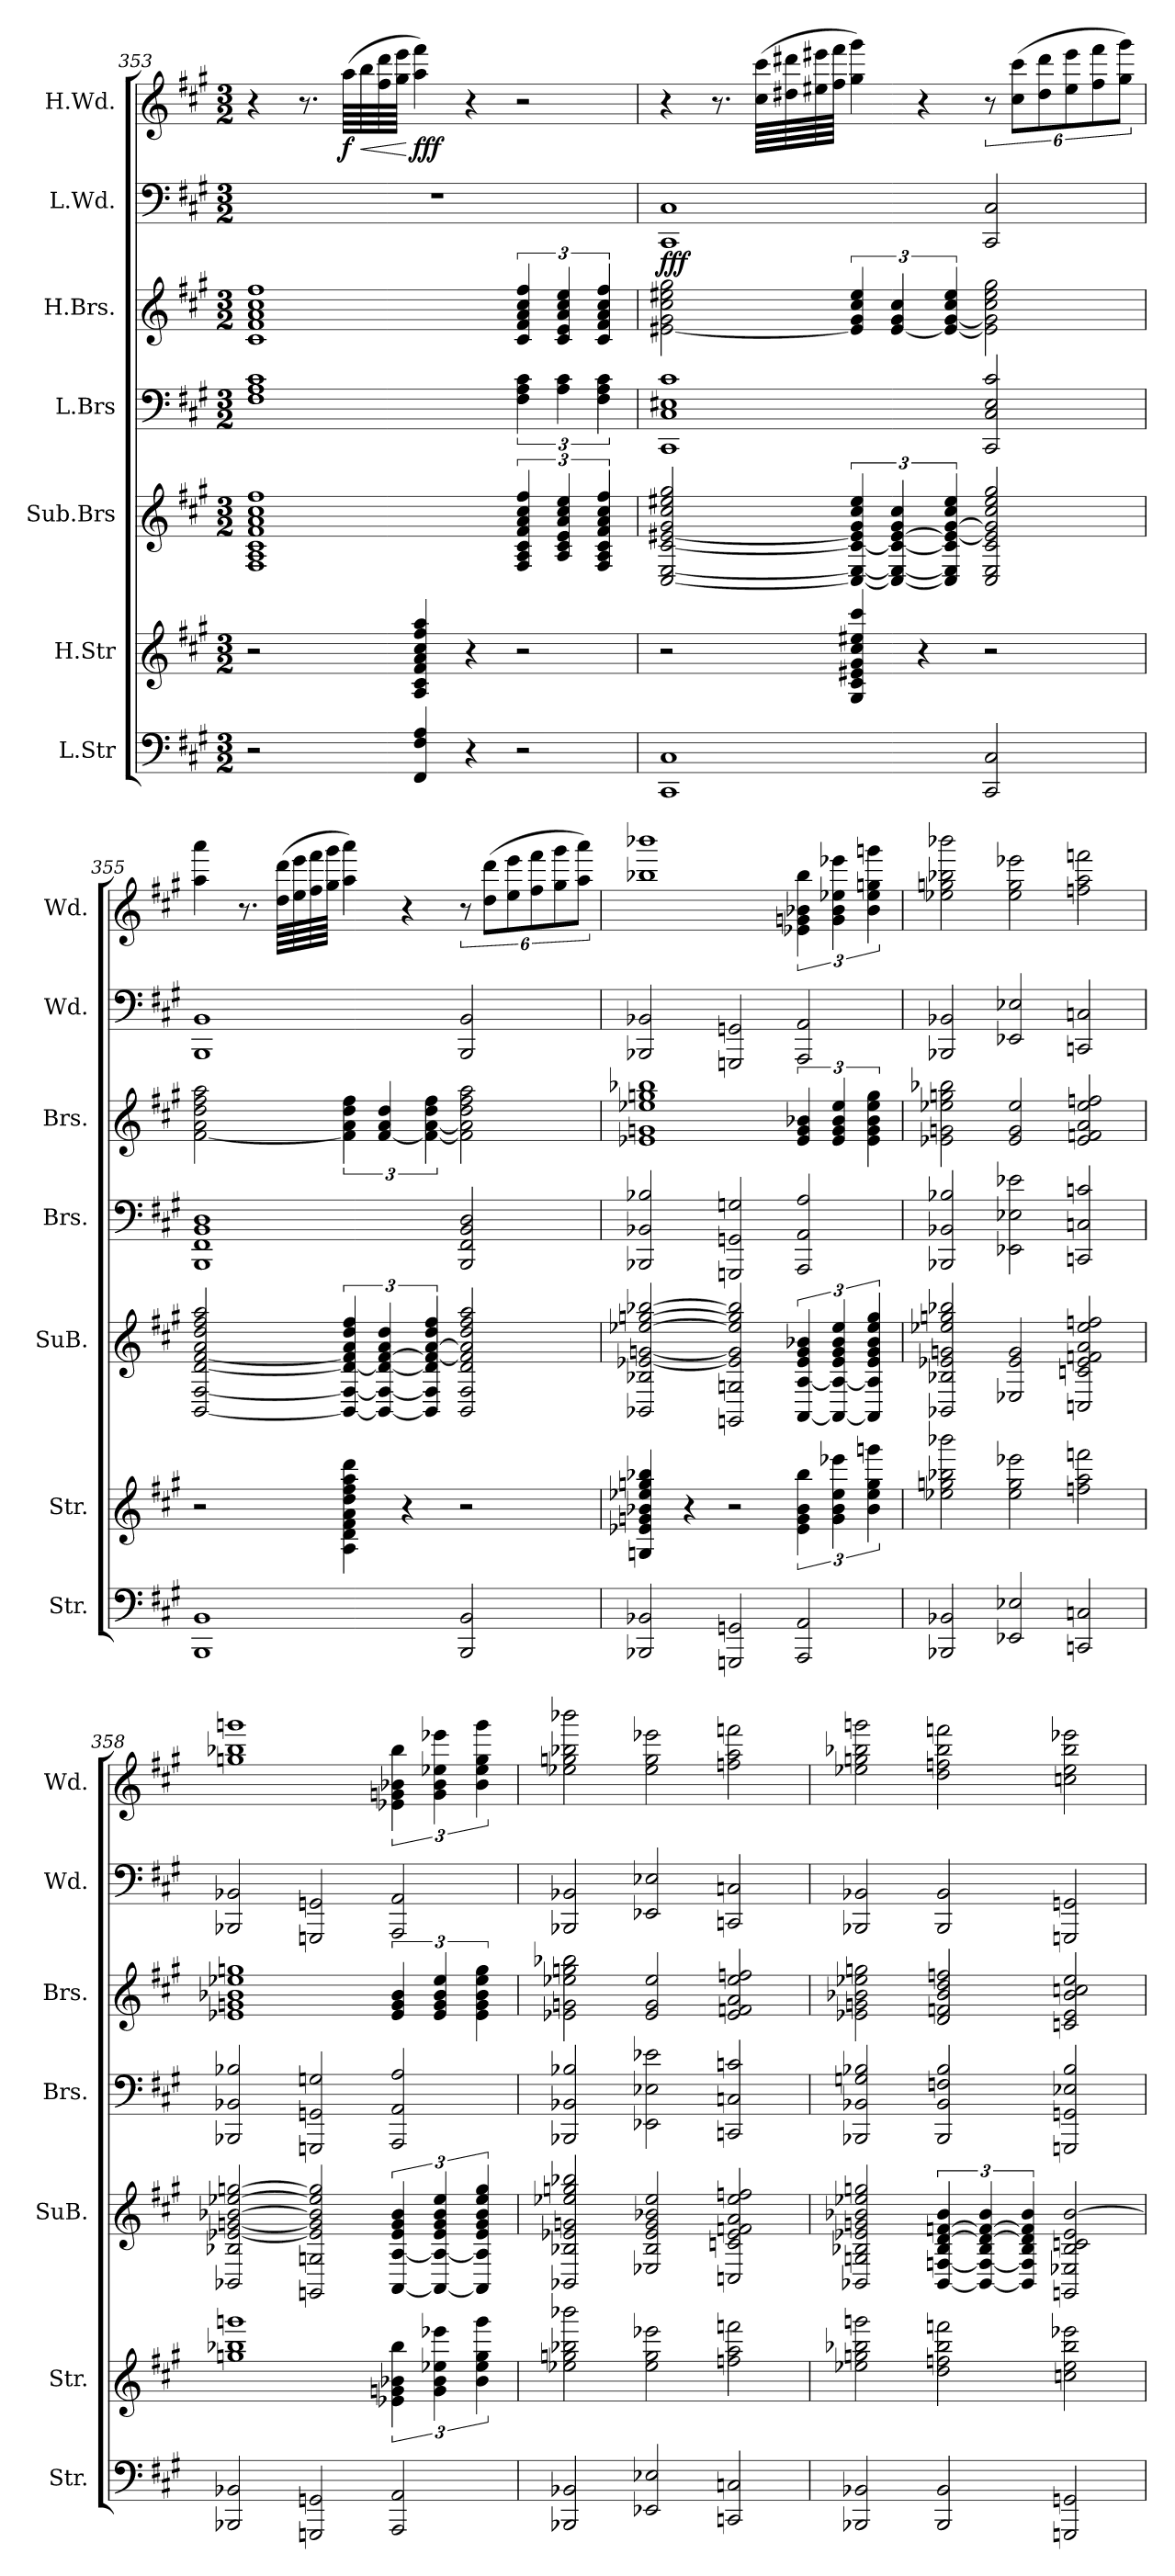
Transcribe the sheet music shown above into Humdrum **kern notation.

**kern	**kern	**kern	**kern	**kern	**kern	**dynam	**kern	**dynam
*part7	*part6	*part5	*part4	*part3	*part2	*part2	*part1	*part1
*staff7	*staff6	*staff5	*staff4	*staff3	*staff2	*staff2	*staff1	*staff1
*I"L.Str	*I"H.Str	*I"Sub.Brs	*I"L.Brs	*I"H.Brs.	*I"L.Wd.	*	*I"H.Wd.	*
*I'Str.	*I'Str.	*I'SuB.	*I'Brs.	*I'Brs.	*I'Wd.	*	*I'Wd.	*
!!LO:LB:g=z
*clefF4	*clefG2	*clefG2	*clefF4	*clefG2	*clefF4	*	*clefG2	*
*k[f#c#g#]	*k[f#c#g#]	*k[f#c#g#]	*k[f#c#g#]	*k[f#c#g#]	*k[f#c#g#]	*	*k[f#c#g#]	*
*M3/2	*M3/2	*M3/2	*M3/2	*M3/2	*M3/2	*	*M3/2	*
=353	=353	=353	=353	=353	=353	=353	=353	=353
2r	2r	1F# 1A 1c# 1f# 1a 1cc# 1ff#	1F# 1A 1c#	1c# 1f# 1a 1cc# 1ff#	1.r	.	4r	.
.	.	.	.	.	.	.	8.r	.
!	!	!	!	!	!	!	!	!LO:DY:b
.	.	.	.	.	.	.	(64aa\LLLL	f
!	!	!	!	!	!	!	!	!LO:HP:b
.	.	.	.	.	.	.	64bb\	<
.	.	.	.	.	.	.	64ff#\ 64ddd\	.
.	.	.	.	.	.	.	64gg#\ 64eee\JJJJ	.
!	!	!	!	!	!	!	!	!LO:DY:n=1:b
4FF#/ 4F#/ 4A/	4A/ 4c#/ 4f#/ 4a/ 4cc#/ 4ff#/ 4aa/	.	.	.	.	.	4aa\ 4fff#\)	[ fff
4r	4r	.	.	.	.	.	4r	.
2r	2r	6F#/ 6A/ 6c#/ 6f#/ 6a/ 6cc#/ 6ff#/	6F#\ 6A\ 6c#\	6c#/ 6f#/ 6a/ 6cc#/ 6ff#/	.	.	2r	.
.	.	6A/ 6c#/ 6e/ 6a/ 6cc#/ 6ee/	6A\ 6c#\	6c#/ 6e/ 6a/ 6cc#/ 6ee/	.	.	.	.
.	.	6F#/ 6A/ 6c#/ 6f#/ 6a/ 6cc#/ 6ff#/	6F#\ 6A\ 6c#\	6c#/ 6f#/ 6a/ 6cc#/ 6ff#/	.	.	.	.
=354	=354	=354	=354	=354	=354	=354	=354	=354
!	!	!	!	!	!	!LO:DY:b	!	!
1CC# 1C#	2r	[2C#/ [2E/ [2c#/ [2e#X/ 2g#/ 2cc#/ 2ee#X/ 2gg#/	1CC# 1C# 1E#X 1c#	[2e#X\ 2g#\ 2cc#\ 2ee#X\ 2gg#\	1CC# 1C#	fff	4r	.
.	.	.	.	.	.	.	8.r	.
.	.	.	.	.	.	.	(64cc#\ 64ccc#\LLLL	.
.	.	.	.	.	.	.	64dd#X\ 64ddd#X\	.
.	.	.	.	.	.	.	64ee#X\ 64eee#X\	.
.	.	.	.	.	.	.	64ff#\ 64fff#\JJJJ	.
.	4G#/ 4c#/ 4e#X/ 4g#/ 4cc#/ 4ee#X/ 4ccc#/	6C#/_ 6E/_ 6c#/_ 6e#/] 6g#/ 6cc#/ 6ee#/	.	6e#/] 6g#/ 6cc#/ 6ee#/	.	.	4gg#\ 4ggg#\)	.
.	.	6C#/_ 6E/_ 6c#/_ [6e#/ 6g#/ 6cc#/	.	[6e#/ 6g#/ 6cc#/	.	.	.	.
.	4r	.	.	.	.	.	4r	.
.	.	6C#/] 6E/] 6c#/] 6e#/_ [6g#/ 6cc#/ 6ee#/	.	6e#/_ [6g#/ 6cc#/ 6ee#/	.	.	.	.
2CC#/ 2C#/	2r	2C#/ 2E/ 2c#/ 2e#/] 2g#/] 2cc#/ 2ee#/ 2gg#/	2CC#/ 2C#/ 2E#/ 2c#/	2e#\] 2g#\] 2cc#\ 2ee#\ 2gg#\	2CC#/ 2C#/	.	12r	.
.	.	.	.	.	.	.	(12cc#\ 12ccc#\L	.
.	.	.	.	.	.	.	12dd#\ 12ddd#\	.
.	.	.	.	.	.	.	12ee#\ 12eee#\	.
.	.	.	.	.	.	.	12ff#\ 12fff#\	.
.	.	.	.	.	.	.	12gg#\ 12ggg#\J)	.
!!LO:PB:g=z
=355	=355	=355	=355	=355	=355	=355	=355	=355
1BBB 1BB	2r	[2BB/ [2F#/ [2d/ [2f#/ 2a/ 2dd/ 2ff#/ 2aa/	1BBB 1FF# 1BB 1D	[2f#\ 2a\ 2dd\ 2ff#\ 2aa\	1BBB 1BB	.	4aa\ 4aaa\	.
.	.	.	.	.	.	.	8.r	.
.	.	.	.	.	.	.	(64dd\ 64ddd\LLLL	.
.	.	.	.	.	.	.	64ee\ 64eee\	.
.	.	.	.	.	.	.	64ff#\ 64fff#\	.
.	.	.	.	.	.	.	64gg#\ 64ggg#\JJJJ	.
.	4A\ 4d\ 4f#\ 4a\ 4dd\ 4ff#\ 4aa\ 4ddd\	6BB/_ 6F#/_ 6d/_ 6f#/] 6a/ 6dd/ 6ff#/	.	6f#\] 6a\ 6dd\ 6ff#\	.	.	4aa\ 4aaa\)	.
.	.	6BB/_ 6F#/_ 6d/_ [6f#/ 6a/ 6dd/	.	[6f#/ 6a/ 6dd/	.	.	.	.
.	4r	.	.	.	.	.	4r	.
.	.	6BB/] 6F#/] 6d/] 6f#/_ [6a/ 6dd/ 6ff#/	.	6f#\_ [6a\ 6dd\ 6ff#\	.	.	.	.
2BBB/ 2BB/	2r	2BB/ 2F#/ 2d/ 2f#/] 2a/] 2dd/ 2ff#/ 2aa/	2BBB/ 2FF#/ 2BB/ 2D/	2f#\] 2a\] 2dd\ 2ff#\ 2aa\	2BBB/ 2BB/	.	12r	.
.	.	.	.	.	.	.	(12dd\ 12ddd\L	.
.	.	.	.	.	.	.	12ee\ 12eee\	.
.	.	.	.	.	.	.	12ff#\ 12fff#\	.
.	.	.	.	.	.	.	12gg#\ 12ggg#\	.
.	.	.	.	.	.	.	12aa\ 12aaa\J)	.
=356	=356	=356	=356	=356	=356	=356	=356	=356
!!LO:REH:place=s1:a:B:fs=14:t=32
*	*	*	*	*	*	*	*MM188	*
2BBB-X/ 2BB-X/	4Gn/ 4e-X/ 4gn/ 4b-X/ 4ee-X/ 4ggn/ 4bb-X/	2BB-X/ 2B-X/ [2e-X/ [2gn/ [2ee-X/ [2ggn/ [2bb-X/	2BBB-X/ 2BB-X/ 2B-X/	1e-X 1gn 1ee-X 1ggn 1bb-X	2BBB-X/ 2BB-X/	.	1bb-X 1bbb-X	.
.	4r	.	.	.	.	.	.	.
2GGGn/ 2GGn/	2r	2GGn/ 2Gn/ 2e-/] 2g/] 2ee-/] 2gg/] 2bb-/]	2GGGn/ 2GGn/ 2Gn/	.	2GGGn/ 2GGn/	.	.	.
2AAA/ 2AA/	6e-\ 6g\ 6b-\ 6bb-\	[6AA/ [6A/ 6e-/ 6g/ 6b-X/	2AAA/ 2AA/ 2A/	6e-/ 6g/ 6b-X/	2AAA/ 2AA/	.	6e-X\ 6gn\ 6b-X\ 6bb-\	.
.	6g\ 6b-\ 6ee-\ 6eee-X\	6AA/_ 6A/_ 6e-/ 6g/ 6b-/ 6ee-/	.	6e-/ 6g/ 6b-/ 6ee-/	.	.	6g\ 6b-\ 6ee-X\ 6eee-X\	.
.	6b-\ 6ee-\ 6gg\ 6gggn\	6AA/] 6A/] 6e-/ 6g/ 6b-/ 6ee-/ 6gg/	.	6e-\ 6g\ 6b-\ 6ee-\ 6gg\	.	.	6b-\ 6ee-\ 6ggn\ 6gggn\	.
=357	=357	=357	=357	=357	=357	=357	=357	=357
2BBB-X/ 2BB-X/	2ee-X\ 2ggn\ 2bb-X\ 2bbb-X\	2BB-X/ 2B-X/ 2e-X/ 2gn/ 2ee-X/ 2ggn/ 2bb-X/	2BBB-X/ 2BB-X/ 2B-X/	2e-X\ 2gn\ 2ee-X\ 2ggn\ 2bb-X\	2BBB-X/ 2BB-X/	.	2ee-X\ 2ggn\ 2bb-X\ 2bbb-X\	.
2EE-X/ 2E-X/	2ee-\ 2gg\ 2eee-X\	2E-X/ 2e-/ 2g/	2EE-X\ 2E-X\ 2e-X\	2e-/ 2g/ 2ee-/	2EE-X/ 2E-X/	.	2ee-\ 2gg\ 2eee-X\	.
2CCn/ 2Cn/	2ffn\ 2aa\ 2fffn\	2Cn/ 2cn/ 2e-/ 2fn/ 2a/ 2ee-/ 2ffn/	2CCn/ 2Cn/ 2cn/	2e-/ 2fn/ 2a/ 2ee-/ 2ffn/	2CCn/ 2Cn/	.	2ffn\ 2aa\ 2fffn\	.
!!LO:LB:g=z
=358	=358	=358	=358	=358	=358	=358	=358	=358
2BBB-X/ 2BB-X/	1ggn 1bb-X 1gggn	2BB-X/ 2B-X/ [2e-X/ [2gn/ [2b-X/ [2ee-X/ [2ggn/	2BBB-X/ 2BB-X/ 2B-X/	1e-X 1gn 1b-X 1ee-X 1ggn	2BBB-X/ 2BB-X/	.	1ggn 1bb-X 1gggn	.
2GGGn/ 2GGn/	.	2GGn/ 2Gn/ 2e-/] 2g/] 2b-/] 2ee-/] 2gg/]	2GGGn/ 2GGn/ 2Gn/	.	2GGGn/ 2GGn/	.	.	.
2AAA/ 2AA/	6e-X\ 6gn\ 6b-X\ 6bb-\	[6AA/ [6A/ 6e-/ 6g/ 6b-/	2AAA/ 2AA/ 2A/	6e-/ 6g/ 6b-/	2AAA/ 2AA/	.	6e-X\ 6gn\ 6b-X\ 6bb-\	.
.	6g\ 6b-\ 6ee-X\ 6eee-X\	6AA/_ 6A/_ 6e-/ 6g/ 6b-/ 6ee-/	.	6e-/ 6g/ 6b-/ 6ee-/	.	.	6g\ 6b-\ 6ee-X\ 6eee-X\	.
.	6b-\ 6ee-\ 6gg\ 6ggg\	6AA/] 6A/] 6e-/ 6g/ 6b-/ 6ee-/ 6gg/	.	6e-\ 6g\ 6b-\ 6ee-\ 6gg\	.	.	6b-\ 6ee-\ 6gg\ 6ggg\	.
=359	=359	=359	=359	=359	=359	=359	=359	=359
2BBB-X/ 2BB-X/	2ee-X\ 2ggn\ 2bb-X\ 2bbb-X\	2BB-X/ 2B-X/ 2e-X/ 2gn/ 2ee-X/ 2ggn/ 2bb-X/	2BBB-X/ 2BB-X/ 2B-X/	2e-X\ 2gn\ 2ee-X\ 2ggn\ 2bb-X\	2BBB-X/ 2BB-X/	.	2ee-X\ 2ggn\ 2bb-X\ 2bbb-X\	.
2EE-X/ 2E-X/	2ee-\ 2gg\ 2eee-X\	2E-X/ 2B-/ 2e-/ 2g/ 2b-X/ 2ee-/	2EE-X\ 2E-X\ 2e-X\	2e-/ 2g/ 2ee-/	2EE-X/ 2E-X/	.	2ee-\ 2gg\ 2eee-X\	.
2CCn/ 2Cn/	2ffn\ 2aa\ 2fffn\	2Cn/ 2cn/ 2e-/ 2fn/ 2a/ 2ee-/ 2ffn/	2CCn/ 2Cn/ 2cn/	2e-/ 2fn/ 2a/ 2ee-/ 2ffn/	2CCn/ 2Cn/	.	2ffn\ 2aa\ 2fffn\	.
=360	=360	=360	=360	=360	=360	=360	=360	=360
*	*	*	*	*	*	*	*MM184	*
2BBB-X/ 2BB-X/	2ee-X\ 2ggn\ 2bb-X\ 2gggn\	2BB-X/ 2Gn/ 2B-X/ 2e-X/ 2gn/ 2b-X/ 2ee-X/ 2ggn/	2BBB-X/ 2BB-X/ 2Gn/ 2B-X/	2e-X\ 2gn\ 2b-X\ 2ee-X\ 2ggn\	2BBB-X/ 2BB-X/	.	2ee-X\ 2ggn\ 2bb-X\ 2gggn\	.
2BBB-/ 2BB-/	2dd\ 2ffn\ 2bb-\ 2fffn\	[6BB-/ [6Fn/ 6B-/ [6d/ [6fn/ 6b-/	2BBB-/ 2BB-/ 2Fn/ 2B-/	2d/ 2fn/ 2b-/ 2dd/ 2ffn/	2BBB-/ 2BB-/	.	2dd\ 2ffn\ 2bb-\ 2fffn\	.
.	.	6BB-/_ 6F/_ 6B-/ 6d/_ 6f/_ 6b-/	.	.	.	.	.	.
.	.	6BB-/] 6F/] 6B-/ 6d/] 6f/] 6b-/	.	.	.	.	.	.
2GGGn/ 2GGn/	2ccn\ 2ee-\ 2bb-\ 2eee-X\	2GGn/ 2E-X/ 2B-/ 2cn/ 2e-/ [2b-/	2GGGn/ 2GGn/ 2E-X/ 2B-/	2cn/ 2e-/ 2b-/ 2ccn/ 2ee-/	2GGGn/ 2GGn/	.	2ccn\ 2ee-\ 2bb-\ 2eee-X\	.
=	=	=	=	=	=	=	=	=
*-	*-	*-	*-	*-	*-	*-	*-	*-
